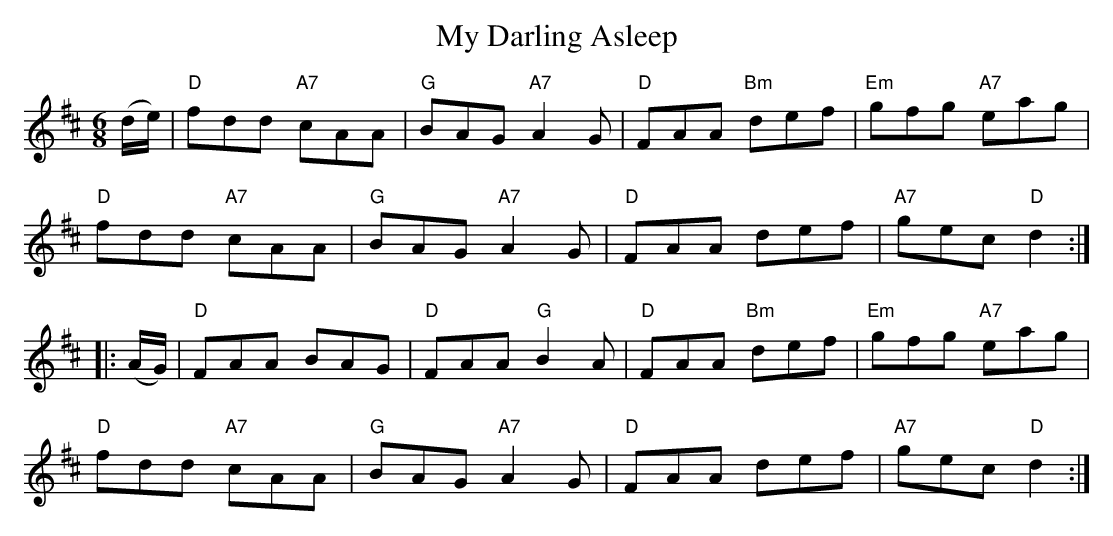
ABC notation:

X:1
T: My Darling Asleep
M: 6/8
L: 1/8
K: D
(d/e/)| "D"fdd "A7"cAA | "G"BAG "A7"A2G | "D"FAA "Bm"def | "Em"gfg "A7"eag |
 "D"fdd "A7"cAA | "G"BAG "A7"A2G | "D"FAA     def | "A7"gec "D"d2 :|
|: (A/G/)| "D"FAA  BAG | "D"FAA "G"B2A | "D"FAA "Bm"def | "Em"gfg "A7"eag |
"D"fdd "A7"cAA | "G"BAG "A7"A2G | "D"FAA     def | "A7"gec "D"d2 :|
